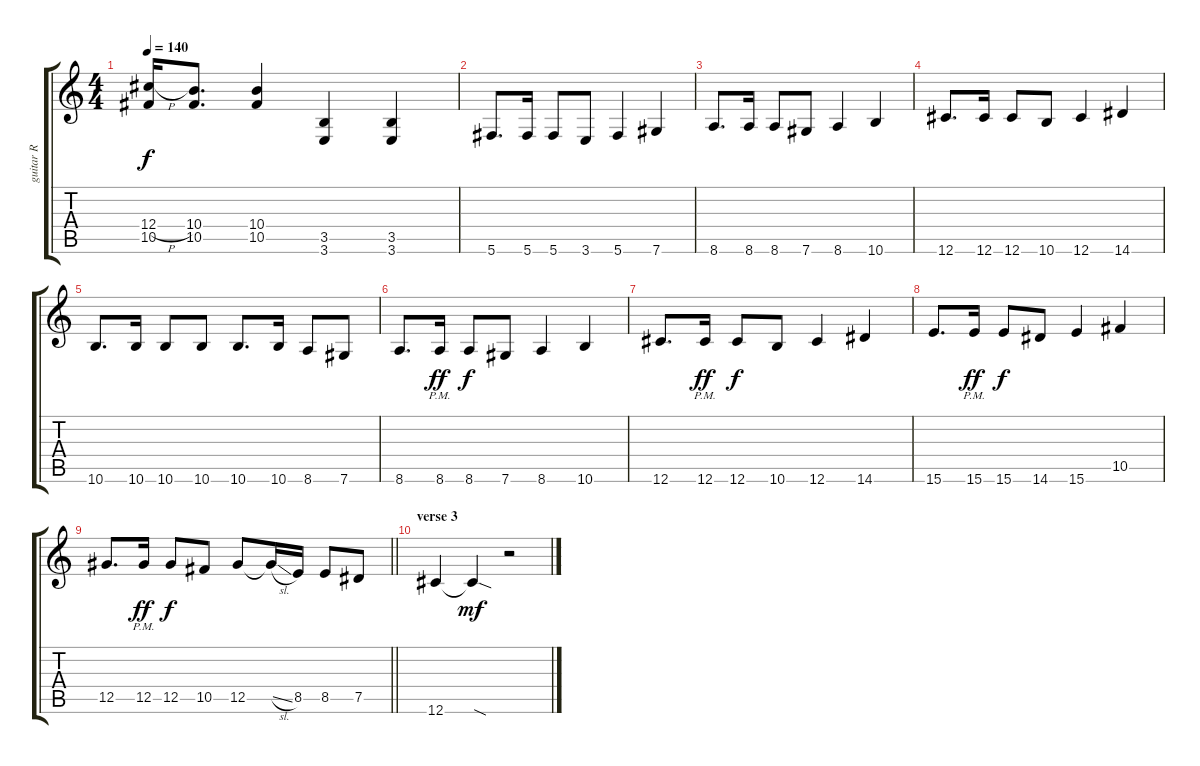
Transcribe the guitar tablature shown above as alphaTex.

\track ("guitar R" "guitar R") {instrument distortionguitar}
\staff {score tabs}
\tuning (Eb4 Bb3 Gb3 Db3 Ab2 Db2) {hide}
\ts (4 4)
\tempo 140
\clef g2
\ks c
(12.4{h} 10.5).16{dy f} (10.4 10.5).8{d} (10.4 10.5).4 (3.5 3.6).4 (3.5 3.6).4 |
5.6.8{d} 5.6.16 5.6.8 3.6.8 5.6.4 7.6.4 |
8.6.8{d} 8.6.16 8.6.8 7.6.8 8.6.4 10.6.4 |
12.6.8{d} 12.6.16 12.6.8 10.6.8 12.6.4 14.6.4 |
10.6.8{d} 10.6.16 10.6.8 10.6.8 10.6.8{d} 10.6.16 8.6.8 7.6.8 |
8.6.8{d} 8.6{pm}.16{dy ff} 8.6.8{dy f} 7.6.8 8.6.4 10.6.4 |
12.6.8{d} 12.6{pm}.16{dy ff} 12.6.8{dy f} 10.6.8 12.6.4 14.6.4 |
15.6.8{d} 15.6{pm}.16{dy ff} 15.6.8{dy f} 14.6.8 15.6.4 10.5.4 |
\barLineRight lightlight
12.5.8{d} 12.5{pm}.16{dy ff} 12.5.8{dy f} 10.5.8 12.5.8 12.5{sl t}.16 8.5.16 8.5.8 7.5.8 |
\section ("" "verse 3")
12.6.4 12.6{sod t}.4{dy mf} r.2
